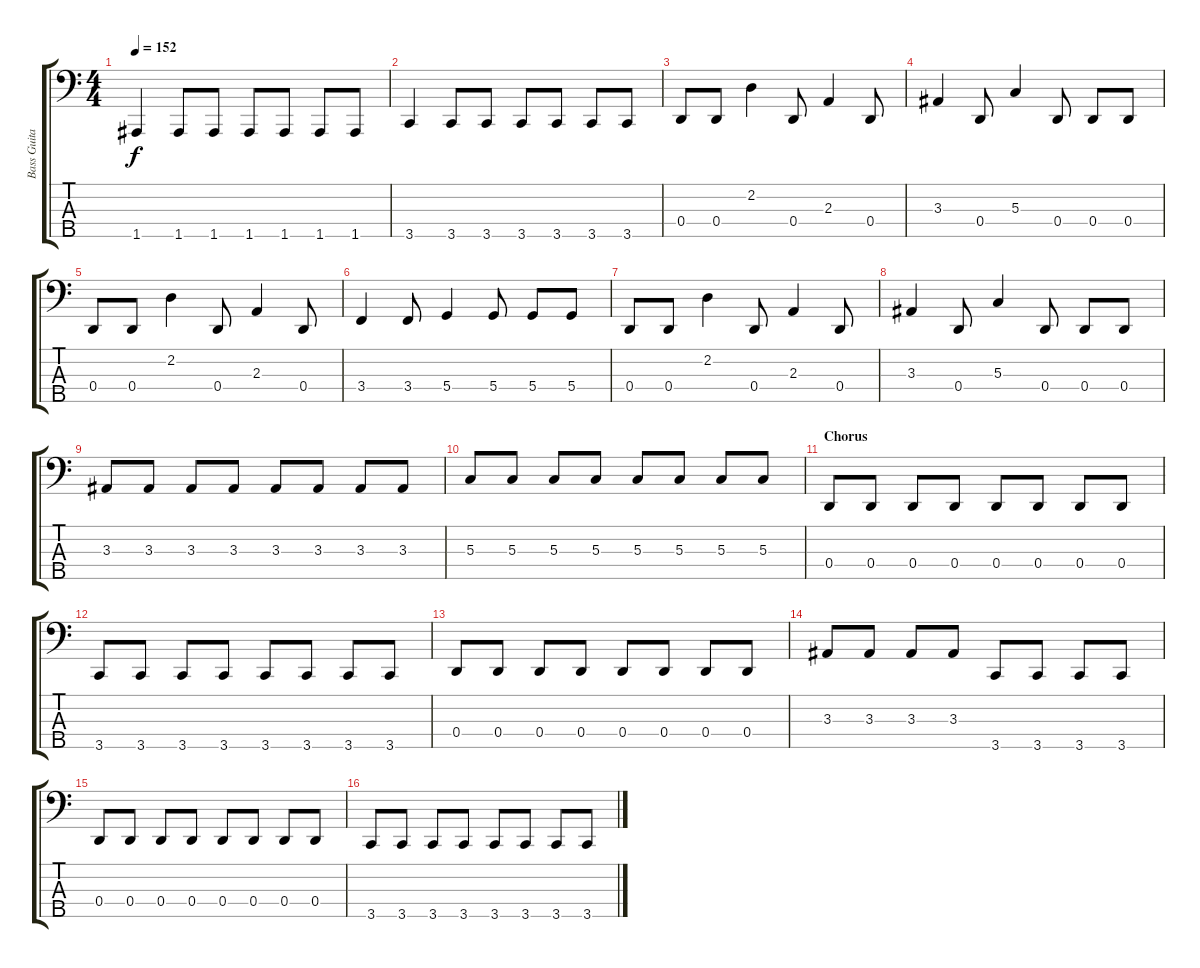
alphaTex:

\track ("Bass Guitar" "Bass Guita") {instrument electricbasspick}
\staff {score tabs}
\tuning (F2 C2 G1 D1 A0) {hide}
\ts (4 4)
\tempo 152
\clef f4
\ks c
1.5.4{dy f} 1.5.8 1.5.8 1.5.8 1.5.8 1.5.8 1.5.8 |
3.5.4 3.5.8 3.5.8 3.5.8 3.5.8 3.5.8 3.5.8 |
0.4.8 0.4.8 2.2.4 0.4.8 2.3.4 0.4.8 |
3.3.4 0.4.8 5.3.4 0.4.8 0.4.8 0.4.8 |
0.4.8 0.4.8 2.2.4 0.4.8 2.3.4 0.4.8 |
3.4.4 3.4.8 5.4.4 5.4.8 5.4.8 5.4.8 |
0.4.8 0.4.8 2.2.4 0.4.8 2.3.4 0.4.8 |
3.3.4 0.4.8 5.3.4 0.4.8 0.4.8 0.4.8 |
3.3.8 3.3.8 3.3.8 3.3.8 3.3.8 3.3.8 3.3.8 3.3.8 |
5.3.8 5.3.8 5.3.8 5.3.8 5.3.8 5.3.8 5.3.8 5.3.8 |
\section ("" "Chorus")
0.4.8 0.4.8 0.4.8 0.4.8 0.4.8 0.4.8 0.4.8 0.4.8 |
3.5.8 3.5.8 3.5.8 3.5.8 3.5.8 3.5.8 3.5.8 3.5.8 |
0.4.8 0.4.8 0.4.8 0.4.8 0.4.8 0.4.8 0.4.8 0.4.8 |
3.3.8 3.3.8 3.3.8 3.3.8 3.5.8 3.5.8 3.5.8 3.5.8 |
0.4.8 0.4.8 0.4.8 0.4.8 0.4.8 0.4.8 0.4.8 0.4.8 |
3.5.8 3.5.8 3.5.8 3.5.8 3.5.8 3.5.8 3.5.8 3.5.8
